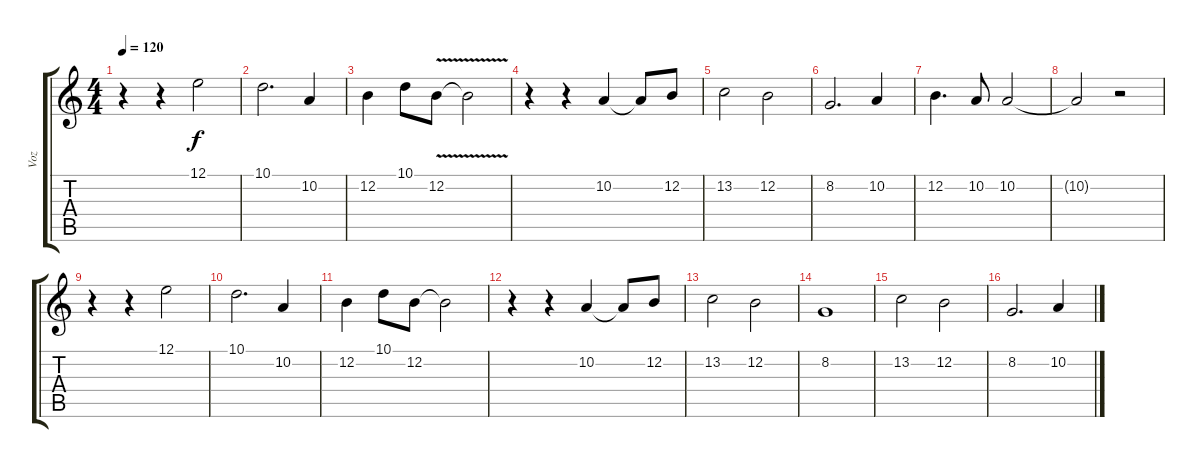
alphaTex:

\track ("Voz" "Voz") {instrument violin}
\staff {score tabs}
\tuning (E4 B3 G3 D3 A2 E2) {hide}
\ts (4 4)
\tempo 120
\clef g2
\ks c
r.4{dy f} r.4 12.1.2 |
10.1.2{d} 10.2.4 |
12.2.4 10.1.8 12.2{v}.8 12.2{t}.2 |
r.4 r.4 10.2.4 10.2{t}.8 12.2.8 |
13.2.2 12.2.2 |
8.2.2{d} 10.2.4 |
12.2.4{d} 10.2.8 10.2.2 |
10.2{t}.2 r.2 |
r.4 r.4 12.1.2 |
10.1.2{d} 10.2.4 |
12.2.4 10.1.8 12.2.8 12.2{t}.2 |
r.4 r.4 10.2.4 10.2{t}.8 12.2.8 |
13.2.2 12.2.2 |
8.2.1 |
13.2.2 12.2.2 |
8.2.2{d} 10.2.4
